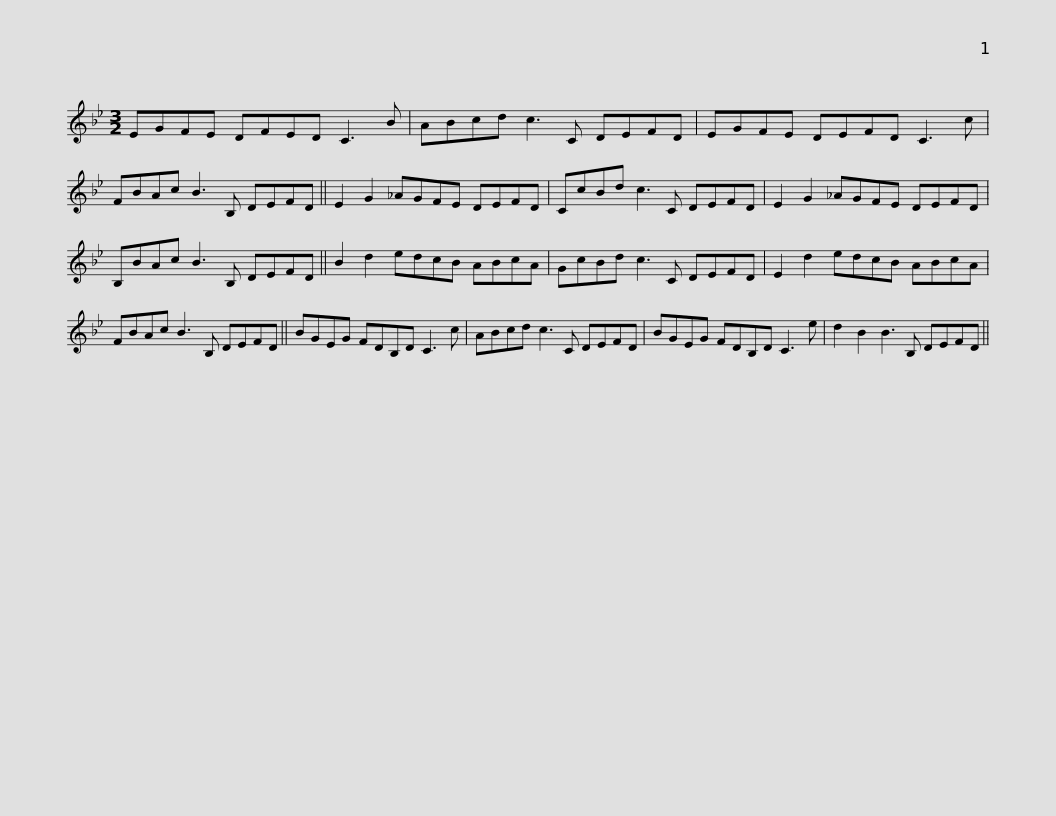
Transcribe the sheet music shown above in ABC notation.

X:1
L:1/8
M:3/2
I:linebreak $
K:Gmin
V:1 treble
V:1
 EGFE DFED C3 B | ABcd c3 C DEFD | EGFE DEFD C3 c |$ FBAc B3 B, DEFD || E2 G2 _AGFE DEFD | %5
 CcBd c3 C DEFD | E2 G2 _AGFE DEFD |$ B,BAc B3 B, DEFD || B2 d2 edcB ABcA | GcBd c3 C DEFD | %10
 E2 d2 edcB ABcA |$ FBAc B3 B, DEFD || BGEG FDB,D C3 c | ABcd c3 C DEFD |$ BGEG FDB,D C3 e | %15
 d2 B2 B3 B, DEFD || %16
